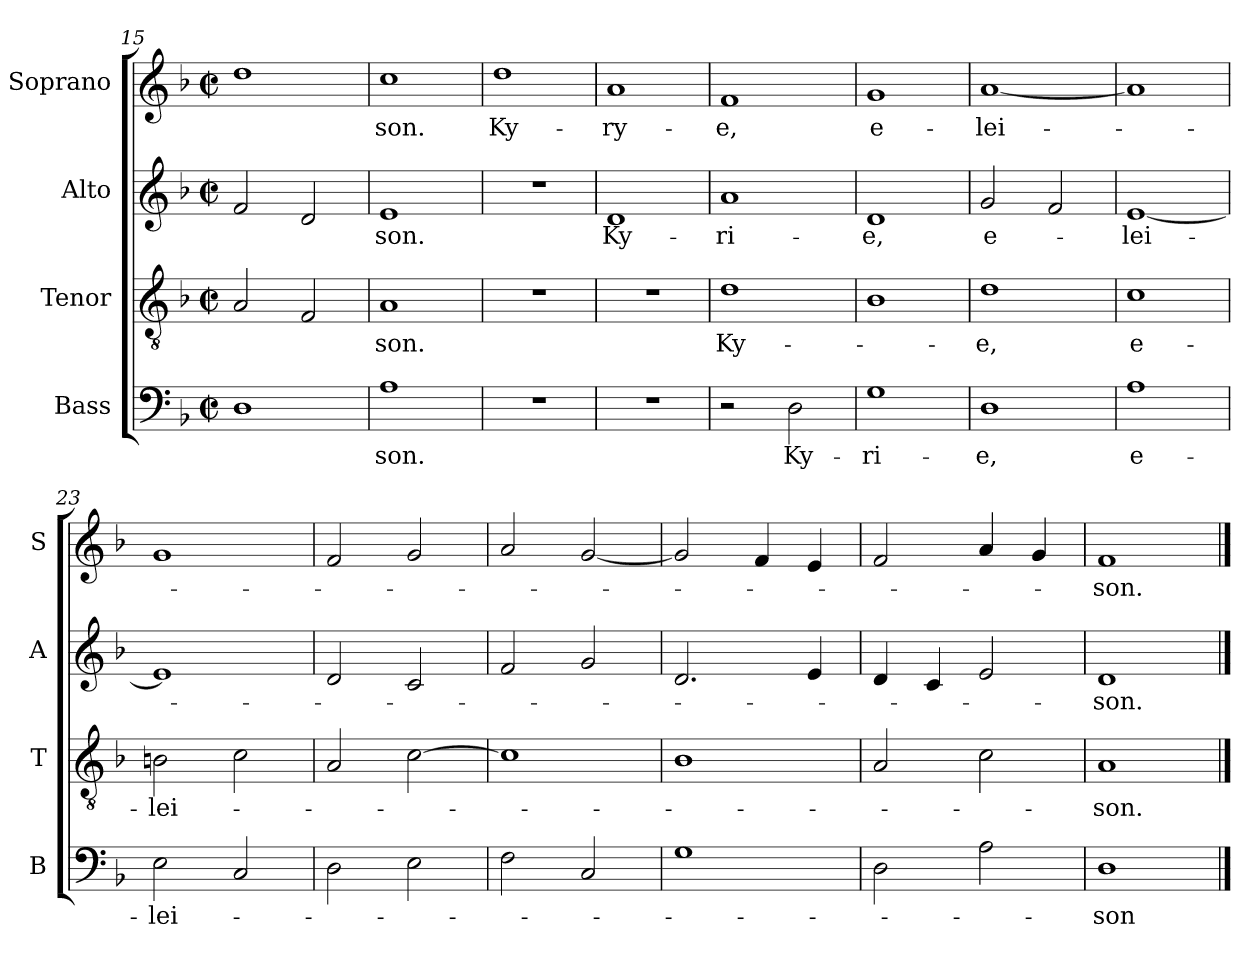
**kern	**text	**kern	**text	**kern	**text	**kern	**text
*part4	*part4	*part3	*part3	*part2	*part2	*part1	*part1
*staff4	*staff4	*staff3	*staff3	*staff2	*staff2	*staff1	*staff1
*I"Bass	*	*I"Tenor	*	*I"Alto	*	*I"Soprano	*
*I'B	*	*I'T	*	*I'A	*	*I'S	*
*clefF4	*	*clefGv2	*	*clefG2	*	*clefG2	*
*k[b-]	*	*k[b-]	*	*k[b-]	*	*k[b-]	*
*F:	*	*F:	*	*F:	*	*F:	*
*M2/2	*	*M2/2	*	*M2/2	*	*M2/2	*
*met(c|)	*	*met(c|)	*	*met(c|)	*	*met(c|)	*
=15	=15	=15	=15	=15	=15	=15	=15
1D	.	2A/	.	2f/	.	1dd	.
.	.	2F/	.	2d/	.	.	.
=16	=16	=16	=16	=16	=16	=16	=16
1A	-son.	1A	-son.	1e	-son.	1cc	-son.
=17	=17	=17	=17	=17	=17	=17	=17
1r	.	1r	.	1r	.	1dd	Ky-
=18	=18	=18	=18	=18	=18	=18	=18
1r	.	1r	.	1d	Ky-	1a	-ry-
!!LO:PB:g=z
=19	=19	=19	=19	=19	=19	=19	=19
2r	.	1d	Ky-	1a	-ri-	1f	-e,
2D\	Ky-	.	.	.	.	.	.
=20	=20	=20	=20	=20	=20	=20	=20
1G	-ri-	1B-	.	1d	-e,	1g	e-
=21	=21	=21	=21	=21	=21	=21	=21
1D	-e,	1d	-e,	2g/	e-	[1a	-lei-
.	.	.	.	2f/	.	.	.
=22	=22	=22	=22	=22	=22	=22	=22
1A	e-	1c	e-	[1e	-lei-	1a]	.
=23	=23	=23	=23	=23	=23	=23	=23
2E\	-lei-	2Bn\	-lei-	1e]	.	1g	.
2C/	.	2c\	.	.	.	.	.
!!LO:LB:g=z
=24	=24	=24	=24	=24	=24	=24	=24
2D\	.	2A/	.	2d/	.	2f/	.
2E\	.	[2c\	.	2c/	.	2g/	.
=25	=25	=25	=25	=25	=25	=25	=25
2F\	.	1c]	.	2f/	.	2a/	.
2C/	.	.	.	2g/	.	[2g/	.
=26	=26	=26	=26	=26	=26	=26	=26
1G	.	1B-	.	2.d/	.	2g/]	.
.	.	.	.	.	.	4f/	.
.	.	.	.	4e/	.	4e/	.
=27	=27	=27	=27	=27	=27	=27	=27
2D\	.	2A/	.	4d/	.	2f/	.
.	.	.	.	4c/	.	.	.
2A\	.	2c\	.	2e/	.	4a/	.
.	.	.	.	.	.	4g/	.
=28	=28	=28	=28	=28	=28	=28	=28
1D	-son	1A	-son.	1d	-son.	1f	-son.
==	==	==	==	==	==	==	==
*-	*-	*-	*-	*-	*-	*-	*-
